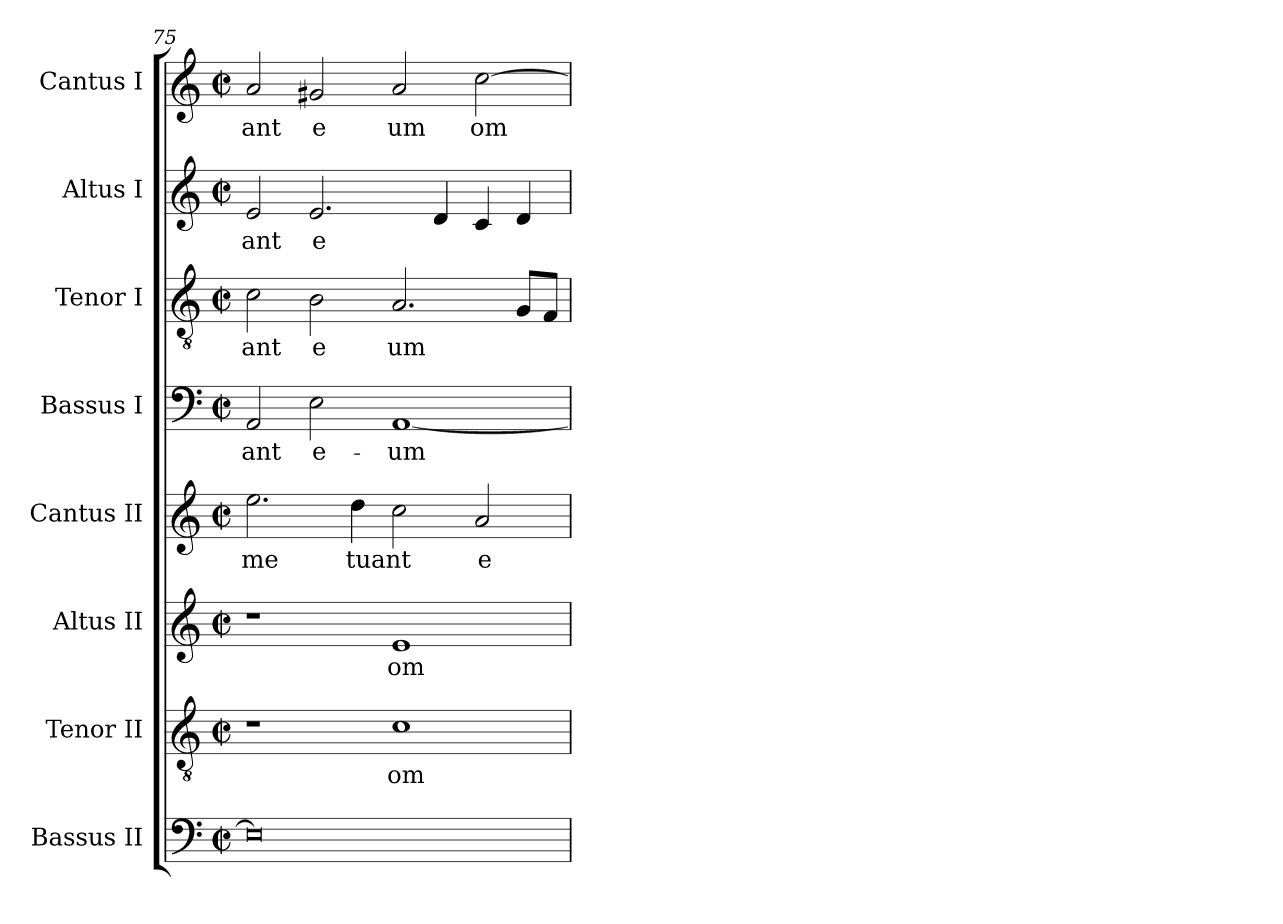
**kern	**kern	**text	**kern	**text	**kern	**text	**kern	**text	**kern	**text	**kern	**text	**kern	**text
*part8	*part7	*part7	*part6	*part6	*part5	*part5	*part4	*part4	*part3	*part3	*part2	*part2	*part1	*part1
*staff8	*staff7	*staff7	*staff6	*staff6	*staff5	*staff5	*staff4	*staff4	*staff3	*staff3	*staff2	*staff2	*staff1	*staff1
*I"Bassus II	*I"Tenor II	*	*I"Altus II	*	*I"Cantus II	*	*I"Bassus I	*	*I"Tenor I	*	*I"Altus I	*	*I"Cantus I	*
*clefF4	*clefGv2	*	*clefG2	*	*clefG2	*	*clefF4	*	*clefGv2	*	*clefG2	*	*clefG2	*
*M2/2	*M2/2	*	*M2/2	*	*M2/2	*	*M2/2	*	*M2/2	*	*M2/2	*	*M2/2	*
*met(c|)	*met(c|)	*	*met(c|)	*	*met(c|)	*	*met(c|)	*	*met(c|)	*	*met(c|)	*	*met(c|)	*
=75	=75	=75	=75	=75	=75	=75	=75	=75	=75	=75	=75	=75	=75	=75
!	!	!	!	!	!	!LO:LY:b:cj	!	!LO:LY:b:cj	!	!LO:LY:b:cj	!	!LO:LY:b:cj	!	!LO:LY:b:cj
0E]	1r	.	1r	.	2.ee\	me	2AA/	-ant	2c\	ant	2e/	ant	2a/	ant
!	!	!	!	!	!	!	!	!LO:LY:b:cj	!	!LO:LY:b:cj	!	!LO:LY:b:cj	!	!LO:LY:b:cj
.	.	.	.	.	.	.	2E\	e-	2B\	e	2.e/	e	2g#X/	e
!	!	!	!	!	!	!LO:LY:b	!	!	!	!	!	!	!	!
.	.	.	.	.	4dd\	tuant	.	.	.	.	.	.	.	.
!	!	!LO:LY:b:cj	!	!LO:LY:b:cj	!	!	!	!LO:LY:b:cj	!	!LO:LY:b	!	!	!	!LO:LY:b:cj
.	1c	om	1e	om	2cc\	.	[<1AA	-um	2.A/	um	.	.	2a/	um
.	.	.	.	.	.	.	.	.	.	.	4d/	.	.	.
!	!	!	!	!	!	!LO:LY:b:cj	!	!	!	!	!	!	!	!LO:LY:b
.	.	.	.	.	2a/	e	.	.	.	.	4c/	.	[>2cc\	om
.	.	.	.	.	.	.	.	.	8G/L	.	4d/	.	.	.
.	.	.	.	.	.	.	.	.	8F/J	.	.	.	.	.
=	=	=	=	=	=	=	=	=	=	=	=	=	=	=
*-	*-	*-	*-	*-	*-	*-	*-	*-	*-	*-	*-	*-	*-	*-
